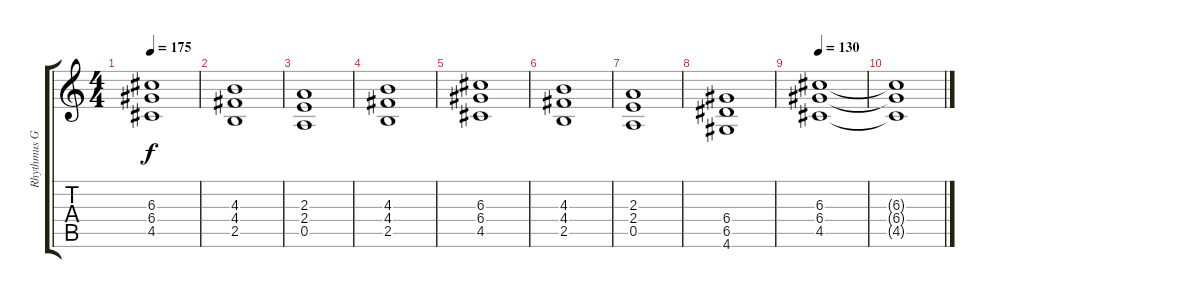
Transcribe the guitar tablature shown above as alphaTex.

\track ("Rhythmus Gitarre" "Rhythmus G") {instrument distortionguitar}
\staff {score tabs}
\tuning (E4 B3 G3 D3 A2 E2) {hide}
\ts (4 4)
\tempo 175
\clef g2
\ks c
(6.3 6.4 4.5).1{dy f} |
(4.3 4.4 2.5).1 |
(2.3 2.4 0.5).1 |
(4.3 4.4 2.5).1 |
(6.3 6.4 4.5).1 |
(4.3 4.4 2.5).1 |
(2.3 2.4 0.5).1 |
(6.4 6.5 4.6).1 |
\tempo 130
(6.3 6.4 4.5).1{instrument distortionguitar} |
(6.3{t} 6.4{t} 4.5{t}).1
